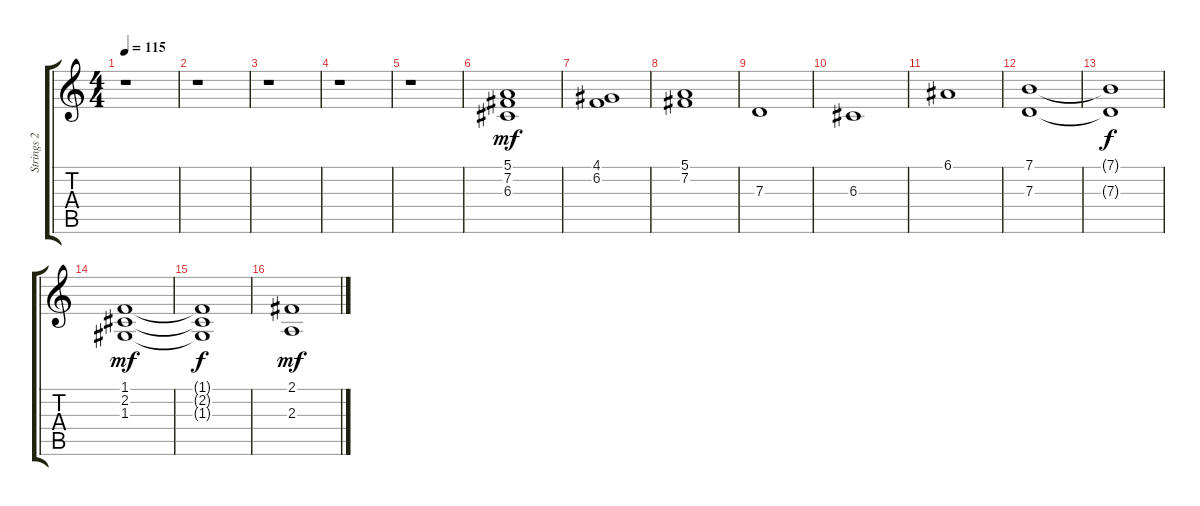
\track ("Strings 2" "Strings 2") {instrument stringensemble2}
\staff {score tabs}
\tuning (E4 B3 G3 D3 A2 E2) {hide}
\ts (4 4)
\tempo 115
\clef g2
\ks c
r.1{dy mf} |
r.1 |
r.1 |
r.1 |
r.1 |
(5.1 7.2 6.3).1 |
(4.1 6.2).1 |
(5.1 7.2).1 |
7.3.1 |
6.3.1 |
6.1.1 |
(7.1 7.3).1 |
(7.1{t} 7.3{t}).1{dy f} |
(1.1 2.2 1.3).1{dy mf} |
(1.1{t} 2.2{t} 1.3{t}).1{dy f} |
(2.1 2.3).1{dy mf}
